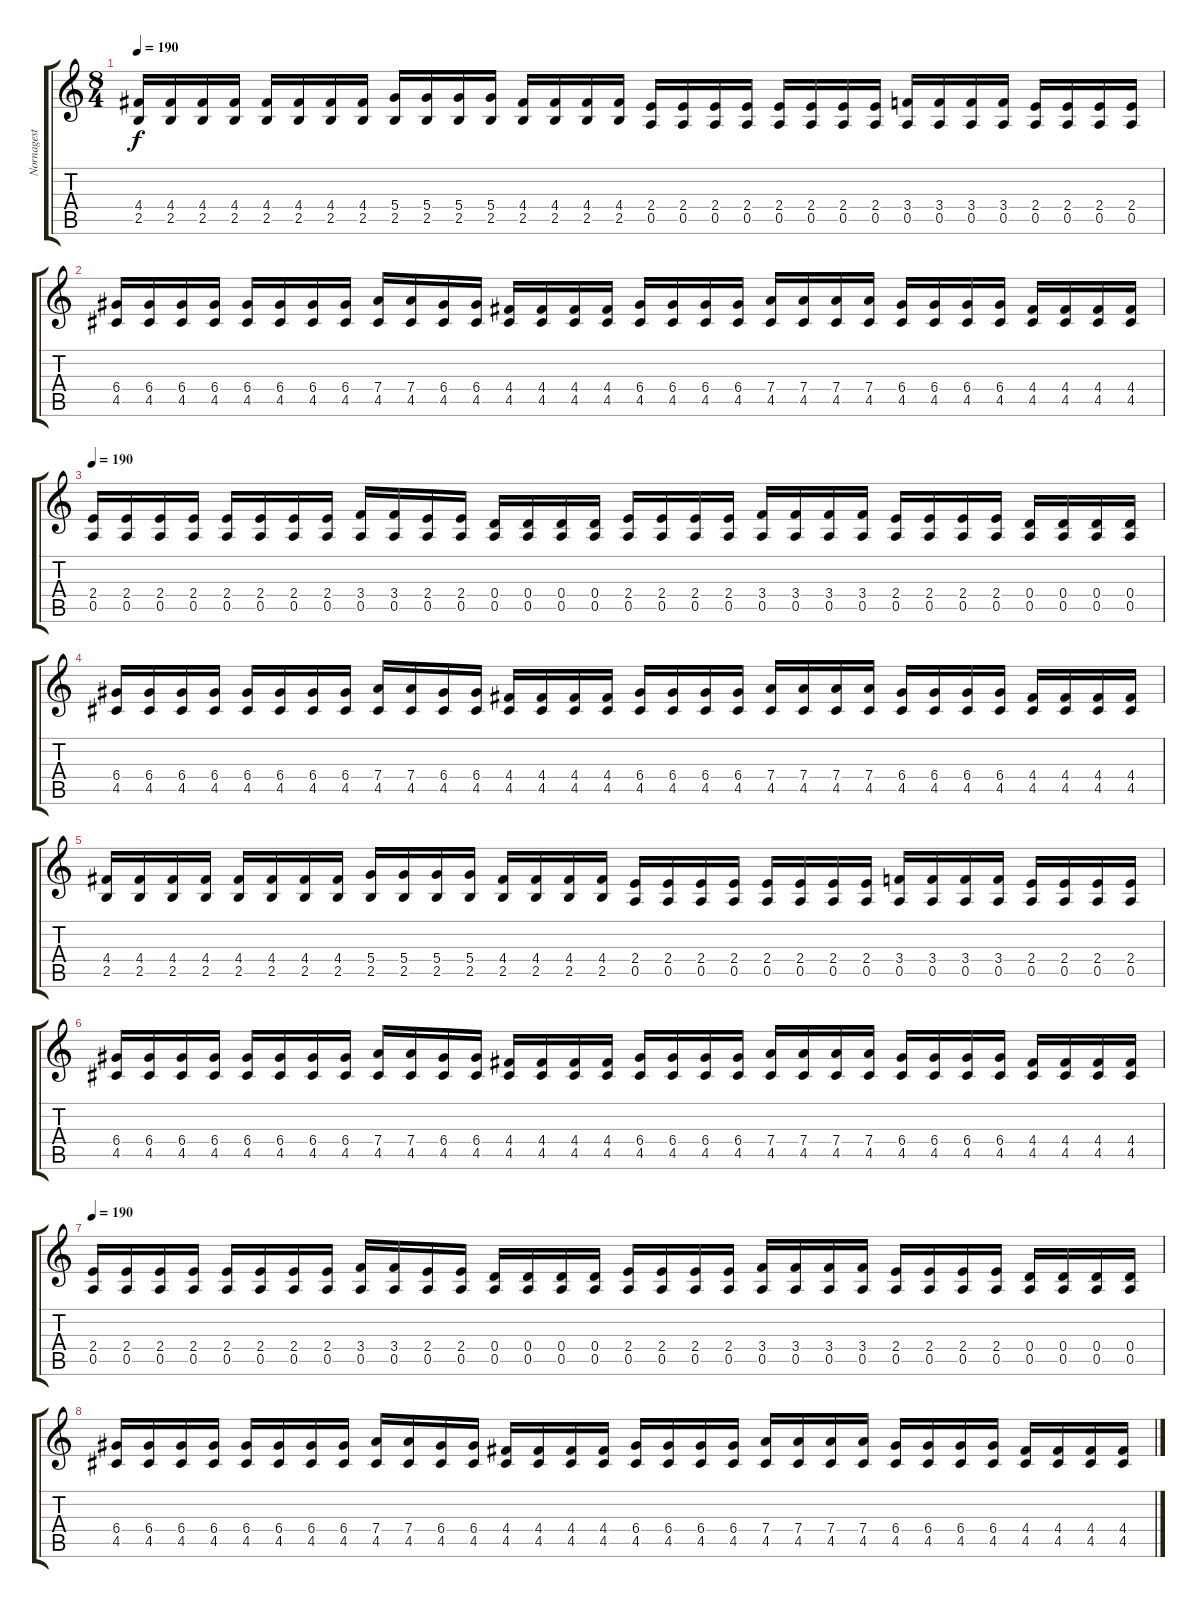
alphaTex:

\track ("Nornagest" "Nornagest") {instrument distortionguitar}
\staff {score tabs}
\tuning (E4 B3 G3 D3 A2 E2) {hide}
\ts (8 4)
\tempo 190
\clef g2
\ks c
(4.4 2.5).16{dy f} (4.4 2.5).16 (4.4 2.5).16 (4.4 2.5).16 (4.4 2.5).16 (4.4 2.5).16 (4.4 2.5).16 (4.4 2.5).16 (5.4 2.5).16 (5.4 2.5).16 (5.4 2.5).16 (5.4 2.5).16 (4.4 2.5).16 (4.4 2.5).16 (4.4 2.5).16 (4.4 2.5).16 (2.4 0.5).16 (2.4 0.5).16 (2.4 0.5).16 (2.4 0.5).16 (2.4 0.5).16 (2.4 0.5).16 (2.4 0.5).16 (2.4 0.5).16 (3.4 0.5).16 (3.4 0.5).16 (3.4 0.5).16 (3.4 0.5).16 (2.4 0.5).16 (2.4 0.5).16 (2.4 0.5).16 (2.4 0.5).16 |
(6.4 4.5).16 (6.4 4.5).16 (6.4 4.5).16 (6.4 4.5).16 (6.4 4.5).16 (6.4 4.5).16 (6.4 4.5).16 (6.4 4.5).16 (7.4 4.5).16 (7.4 4.5).16 (6.4 4.5).16 (6.4 4.5).16 (4.4 4.5).16 (4.4 4.5).16 (4.4 4.5).16 (4.4 4.5).16 (6.4 4.5).16 (6.4 4.5).16 (6.4 4.5).16 (6.4 4.5).16 (7.4 4.5).16 (7.4 4.5).16 (7.4 4.5).16 (7.4 4.5).16 (6.4 4.5).16 (6.4 4.5).16 (6.4 4.5).16 (6.4 4.5).16 (4.4 4.5).16 (4.4 4.5).16 (4.4 4.5).16 (4.4 4.5).16 |
\tempo 190
(2.4 0.5).16 (2.4 0.5).16 (2.4 0.5).16 (2.4 0.5).16 (2.4 0.5).16 (2.4 0.5).16 (2.4 0.5).16 (2.4 0.5).16 (3.4 0.5).16 (3.4 0.5).16 (2.4 0.5).16 (2.4 0.5).16 (0.4 0.5).16 (0.4 0.5).16 (0.4 0.5).16 (0.4 0.5).16 (2.4 0.5).16 (2.4 0.5).16 (2.4 0.5).16 (2.4 0.5).16 (3.4 0.5).16 (3.4 0.5).16 (3.4 0.5).16 (3.4 0.5).16 (2.4 0.5).16 (2.4 0.5).16 (2.4 0.5).16 (2.4 0.5).16 (0.4 0.5).16 (0.4 0.5).16 (0.4 0.5).16 (0.4 0.5).16 |
(6.4 4.5).16 (6.4 4.5).16 (6.4 4.5).16 (6.4 4.5).16 (6.4 4.5).16 (6.4 4.5).16 (6.4 4.5).16 (6.4 4.5).16 (7.4 4.5).16 (7.4 4.5).16 (6.4 4.5).16 (6.4 4.5).16 (4.4 4.5).16 (4.4 4.5).16 (4.4 4.5).16 (4.4 4.5).16 (6.4 4.5).16 (6.4 4.5).16 (6.4 4.5).16 (6.4 4.5).16 (7.4 4.5).16 (7.4 4.5).16 (7.4 4.5).16 (7.4 4.5).16 (6.4 4.5).16 (6.4 4.5).16 (6.4 4.5).16 (6.4 4.5).16 (4.4 4.5).16 (4.4 4.5).16 (4.4 4.5).16 (4.4 4.5).16 |
(4.4 2.5).16 (4.4 2.5).16 (4.4 2.5).16 (4.4 2.5).16 (4.4 2.5).16 (4.4 2.5).16 (4.4 2.5).16 (4.4 2.5).16 (5.4 2.5).16 (5.4 2.5).16 (5.4 2.5).16 (5.4 2.5).16 (4.4 2.5).16 (4.4 2.5).16 (4.4 2.5).16 (4.4 2.5).16 (2.4 0.5).16 (2.4 0.5).16 (2.4 0.5).16 (2.4 0.5).16 (2.4 0.5).16 (2.4 0.5).16 (2.4 0.5).16 (2.4 0.5).16 (3.4 0.5).16 (3.4 0.5).16 (3.4 0.5).16 (3.4 0.5).16 (2.4 0.5).16 (2.4 0.5).16 (2.4 0.5).16 (2.4 0.5).16 |
(6.4 4.5).16 (6.4 4.5).16 (6.4 4.5).16 (6.4 4.5).16 (6.4 4.5).16 (6.4 4.5).16 (6.4 4.5).16 (6.4 4.5).16 (7.4 4.5).16 (7.4 4.5).16 (6.4 4.5).16 (6.4 4.5).16 (4.4 4.5).16 (4.4 4.5).16 (4.4 4.5).16 (4.4 4.5).16 (6.4 4.5).16 (6.4 4.5).16 (6.4 4.5).16 (6.4 4.5).16 (7.4 4.5).16 (7.4 4.5).16 (7.4 4.5).16 (7.4 4.5).16 (6.4 4.5).16 (6.4 4.5).16 (6.4 4.5).16 (6.4 4.5).16 (4.4 4.5).16 (4.4 4.5).16 (4.4 4.5).16 (4.4 4.5).16 |
\tempo 190
(2.4 0.5).16 (2.4 0.5).16 (2.4 0.5).16 (2.4 0.5).16 (2.4 0.5).16 (2.4 0.5).16 (2.4 0.5).16 (2.4 0.5).16 (3.4 0.5).16 (3.4 0.5).16 (2.4 0.5).16 (2.4 0.5).16 (0.4 0.5).16 (0.4 0.5).16 (0.4 0.5).16 (0.4 0.5).16 (2.4 0.5).16 (2.4 0.5).16 (2.4 0.5).16 (2.4 0.5).16 (3.4 0.5).16 (3.4 0.5).16 (3.4 0.5).16 (3.4 0.5).16 (2.4 0.5).16 (2.4 0.5).16 (2.4 0.5).16 (2.4 0.5).16 (0.4 0.5).16 (0.4 0.5).16 (0.4 0.5).16 (0.4 0.5).16 |
(6.4 4.5).16 (6.4 4.5).16 (6.4 4.5).16 (6.4 4.5).16 (6.4 4.5).16 (6.4 4.5).16 (6.4 4.5).16 (6.4 4.5).16 (7.4 4.5).16 (7.4 4.5).16 (6.4 4.5).16 (6.4 4.5).16 (4.4 4.5).16 (4.4 4.5).16 (4.4 4.5).16 (4.4 4.5).16 (6.4 4.5).16 (6.4 4.5).16 (6.4 4.5).16 (6.4 4.5).16 (7.4 4.5).16 (7.4 4.5).16 (7.4 4.5).16 (7.4 4.5).16 (6.4 4.5).16 (6.4 4.5).16 (6.4 4.5).16 (6.4 4.5).16 (4.4 4.5).16 (4.4 4.5).16 (4.4 4.5).16 (4.4 4.5).16
